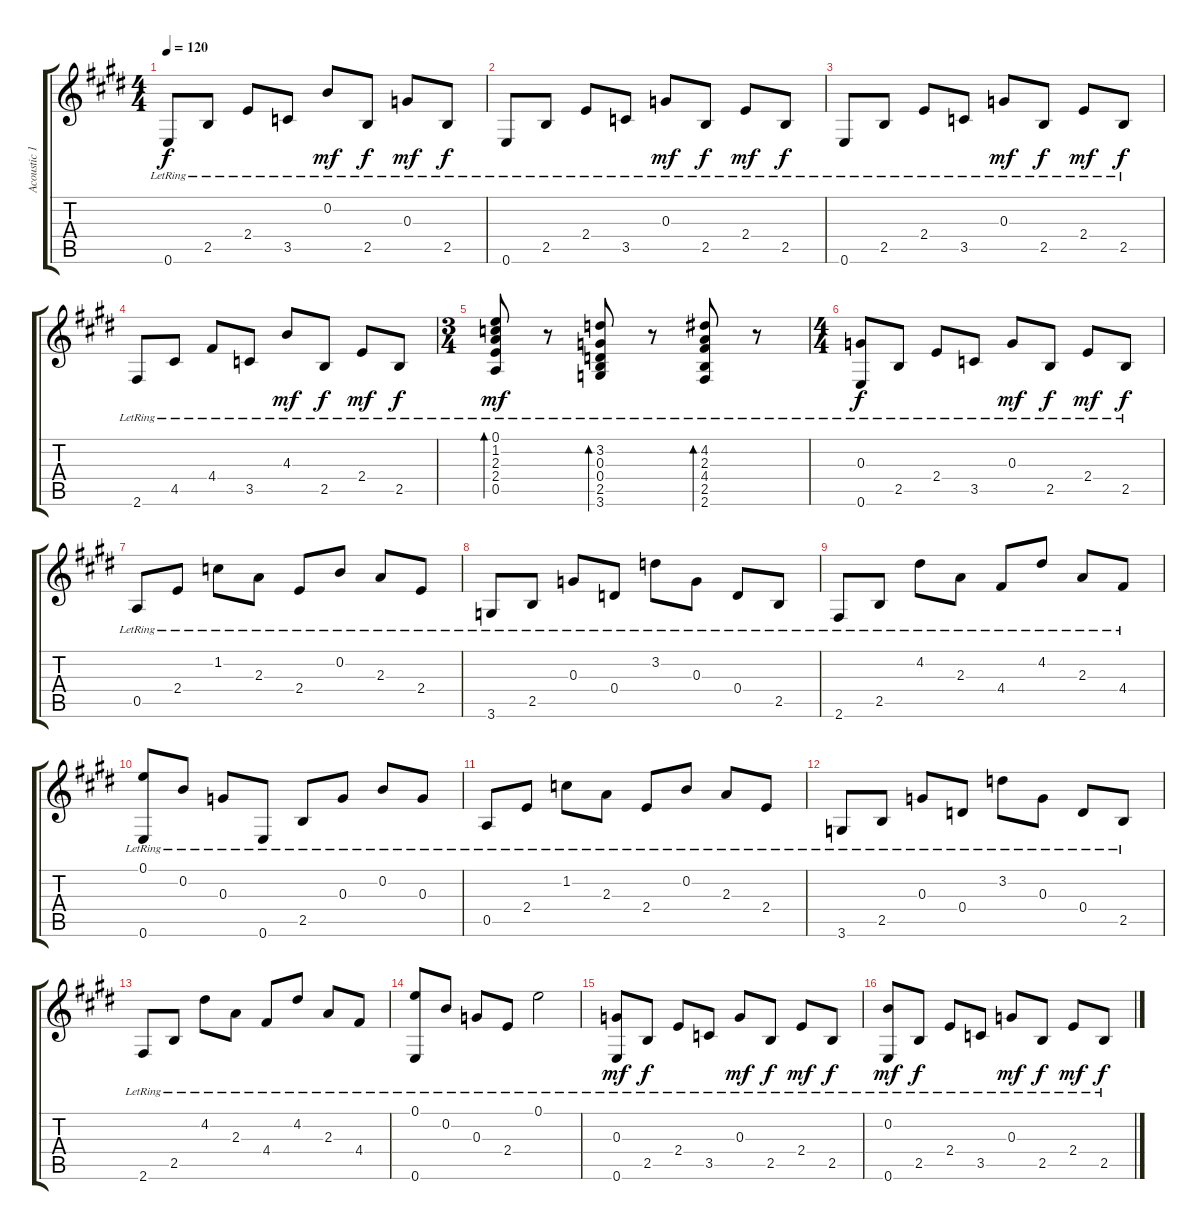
\track ("Acoustic 1" "Acoustic 1") {instrument acousticguitarsteel}
\staff {score tabs}
\tuning (E4 B3 G3 D3 A2 E2) {hide}
\ts (4 4)
\tempo 120
\clef g2
\ks e
0.6{lr}.8{dy f} 2.5{lr}.8 2.4{lr}.8 3.5{lr}.8 0.2{lr}.8{dy mf} 2.5{lr}.8{dy f} 0.3{lr}.8{dy mf} 2.5{lr}.8{dy f} |
0.6{lr}.8 2.5{lr}.8 2.4{lr}.8 3.5{lr}.8 0.3{lr}.8{dy mf} 2.5{lr}.8{dy f} 2.4{lr}.8{dy mf} 2.5{lr}.8{dy f} |
0.6{lr}.8 2.5{lr}.8 2.4{lr}.8 3.5{lr}.8 0.3{lr}.8{dy mf} 2.5{lr}.8{dy f} 2.4{lr}.8{dy mf} 2.5{lr}.8{dy f} |
2.6{lr}.8 4.5{lr}.8 4.4{lr}.8 3.5{lr}.8 4.3{lr}.8{dy mf} 2.5{lr}.8{dy f} 2.4{lr}.8{dy mf} 2.5{lr}.8{dy f} |
\ts (3 4)
(0.1{lr} 1.2{lr} 2.3{lr} 2.4 0.5{lr}).8{bd 60 dy mf} r.8 (3.2{lr} 0.3{lr} 0.4{lr} 2.5{lr} 3.6{lr}).8{bd 60} r.8 (4.2{lr} 2.3{lr} 4.4{lr} 2.5{lr} 2.6{lr}).8{bd 60} r.8 |
\ts (4 4)
(0.3{lr} 0.6{lr}).8{dy f} 2.5{lr}.8 2.4{lr}.8 3.5{lr}.8 0.3{lr}.8{dy mf} 2.5{lr}.8{dy f} 2.4{lr}.8{dy mf} 2.5{lr}.8{dy f} |
0.5{lr}.8 2.4{lr}.8 1.2{lr}.8 2.3{lr}.8 2.4{lr}.8 0.2{lr}.8 2.3{lr}.8 2.4{lr}.8 |
3.6{lr}.8 2.5{lr}.8 0.3{lr}.8 0.4{lr}.8 3.2{lr}.8 0.3{lr}.8 0.4{lr}.8 2.5{lr}.8 |
2.6{lr}.8 2.5{lr}.8 4.2{lr}.8 2.3{lr}.8 4.4{lr}.8 4.2{lr}.8 2.3{lr}.8 4.4{lr}.8 |
(0.1{lr} 0.6{lr}).8 0.2{lr}.8 0.3{lr}.8 0.6{lr}.8 2.5{lr}.8 0.3{lr}.8 0.2{lr}.8 0.3{lr}.8 |
0.5{lr}.8 2.4{lr}.8 1.2{lr}.8 2.3{lr}.8 2.4{lr}.8 0.2{lr}.8 2.3{lr}.8 2.4{lr}.8 |
3.6{lr}.8 2.5{lr}.8 0.3{lr}.8 0.4{lr}.8 3.2{lr}.8 0.3{lr}.8 0.4{lr}.8 2.5{lr}.8 |
2.6{lr}.8 2.5{lr}.8 4.2{lr}.8 2.3{lr}.8 4.4{lr}.8 4.2{lr}.8 2.3{lr}.8 4.4{lr}.8 |
(0.1{lr} 0.6{lr}).8 0.2{lr}.8 0.3{lr}.8 2.4{lr}.8 0.1{lr}.2 |
(0.3{lr} 0.6{lr}).8{dy mf} 2.5{lr}.8{dy f} 2.4{lr}.8 3.5{lr}.8 0.3{lr}.8{dy mf} 2.5{lr}.8{dy f} 2.4{lr}.8{dy mf} 2.5{lr}.8{dy f} |
(0.2{lr} 0.6{lr}).8{dy mf} 2.5{lr}.8{dy f} 2.4{lr}.8 3.5{lr}.8 0.3{lr}.8{dy mf} 2.5{lr}.8{dy f} 2.4{lr}.8{dy mf} 2.5{lr}.8{dy f}
